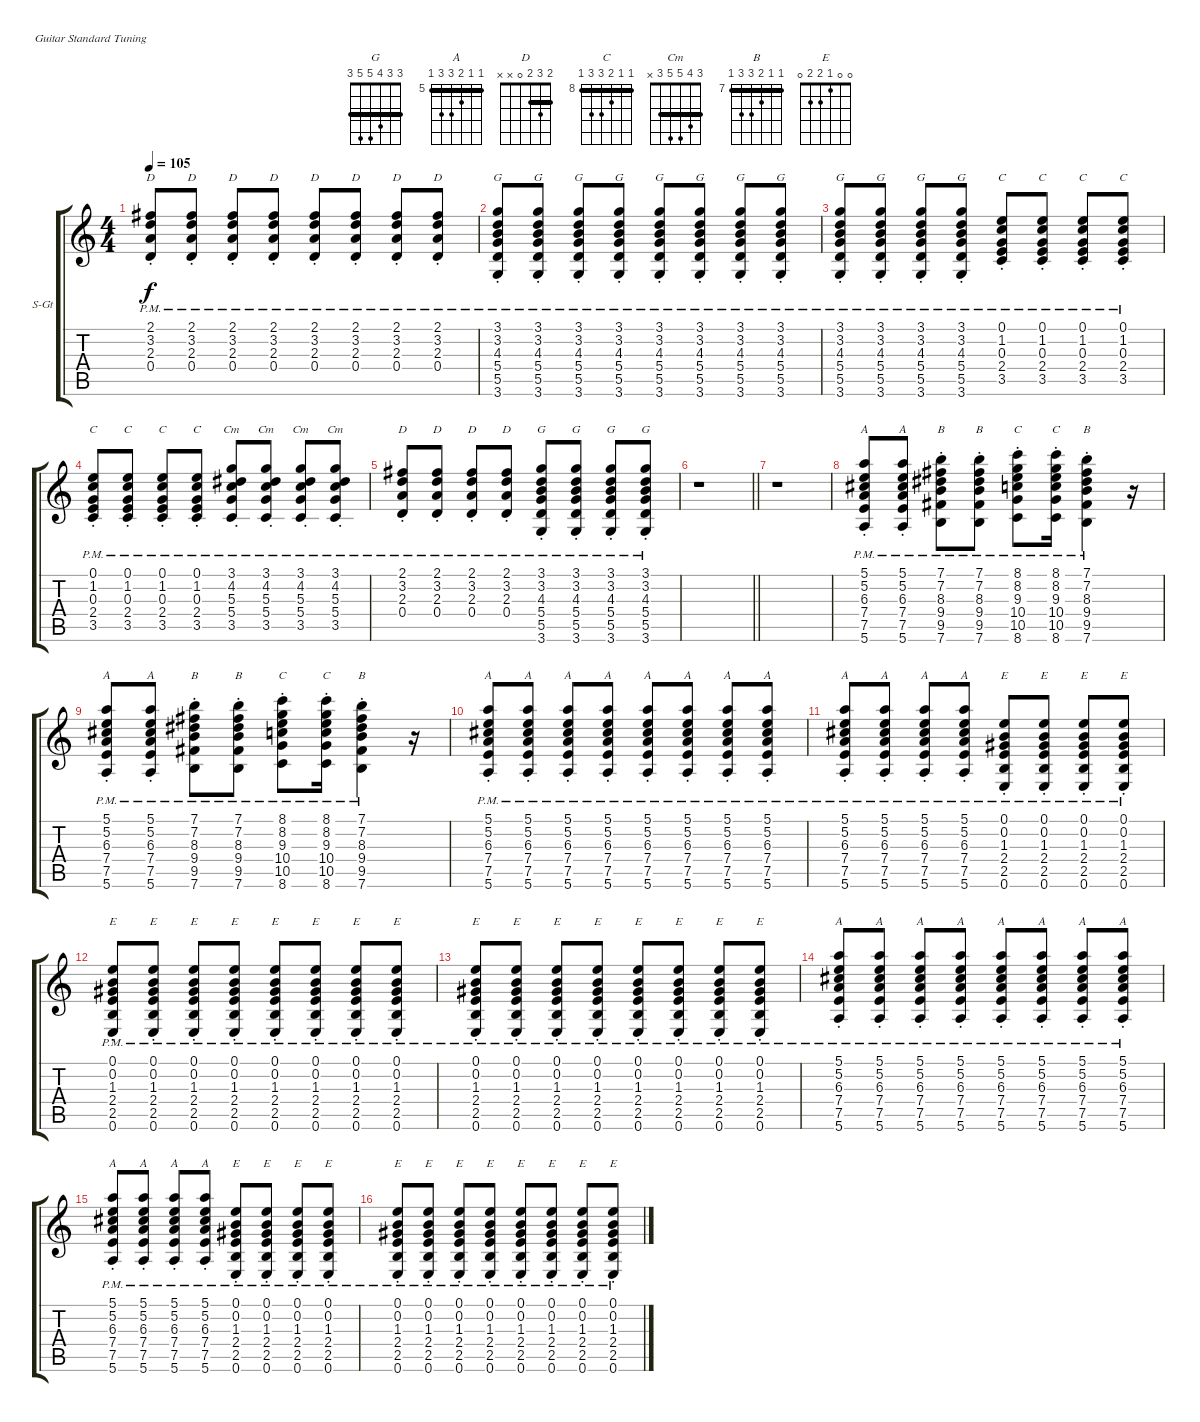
\bracketExtendMode groupsimilarinstruments
\firstSystemTrackNameOrientation horizontal
\otherSystemsTrackNameOrientation horizontal
\track ("Äîðîæêà 2" "S-Gt") {instrument acousticguitarsteel}
\staff {score tabs}
\tuning (E4 B3 G3 D3 A2 E2)
\chord ("G" 3 3 4 5 5 3) {barre (3 3)}
\chord ("A" 5 5 6 7 7 5) {firstfret 5 barre (5 5)}
\chord ("D" 2 3 2 0 x x) {barre 2}
\chord ("C" 0 1 0 2 3 x)
\chord ("Cm" 3 4 5 5 3 x) {barre 3}
\chord ("B" 7 7 8 9 9 7) {firstfret 7 barre (7 7)}
\chord ("C" 8 8 9 10 10 8) {firstfret 8 barre (8 8)}
\chord ("E" 0 0 1 2 2 0)
\ts (4 4)
\tempo 105
\clef g2
\ks c
(2.1{pm st} 3.2{pm st} 2.3{pm st} 0.4{pm st}).8{ch "D" dy f} (2.1{pm st} 3.2{pm st} 2.3{pm st} 0.4{pm st}).8{ch "D"} (2.1{pm st} 3.2{pm st} 2.3{pm st} 0.4{pm st}).8{ch "D"} (2.1{pm st} 3.2{pm st} 2.3{pm st} 0.4{pm st}).8{ch "D"} (2.1{pm st} 3.2{pm st} 2.3{pm st} 0.4{pm st}).8{ch "D"} (2.1{pm st} 3.2{pm st} 2.3{pm st} 0.4{pm st}).8{ch "D"} (2.1{pm st} 3.2{pm st} 2.3{pm st} 0.4{pm st}).8{ch "D"} (2.1{pm st} 3.2{pm st} 2.3{pm st} 0.4{pm st}).8{ch "D"} |
(3.1{pm st} 3.2{pm st} 4.3{pm st} 5.4{pm st} 5.5{pm st} 3.6{pm st}).8{ch "G"} (3.1{pm st} 3.2{pm st} 4.3{pm st} 5.4{pm st} 5.5{pm st} 3.6{pm st}).8{ch "G"} (3.1{pm st} 3.2{pm st} 4.3{pm st} 5.4{pm st} 5.5{pm st} 3.6{pm st}).8{ch "G"} (3.1{pm st} 3.2{pm st} 4.3{pm st} 5.4{pm st} 5.5{pm st} 3.6{pm st}).8{ch "G"} (3.1{pm st} 3.2{pm st} 4.3{pm st} 5.4{pm st} 5.5{pm st} 3.6{pm st}).8{ch "G"} (3.1{pm st} 3.2{pm st} 4.3{pm st} 5.4{pm st} 5.5{pm st} 3.6{pm st}).8{ch "G"} (3.1{pm st} 3.2{pm st} 4.3{pm st} 5.4{pm st} 5.5{pm st} 3.6{pm st}).8{ch "G"} (3.1{pm st} 3.2{pm st} 4.3{pm st} 5.4{pm st} 5.5{pm st} 3.6{pm st}).8{ch "G"} |
(3.1{pm st} 3.2{pm st} 4.3{pm st} 5.4{pm st} 5.5{pm st} 3.6{pm st}).8{ch "G"} (3.1{pm st} 3.2{pm st} 4.3{pm st} 5.4{pm st} 5.5{pm st} 3.6{pm st}).8{ch "G"} (3.1{pm st} 3.2{pm st} 4.3{pm st} 5.4{pm st} 5.5{pm st} 3.6{pm st}).8{ch "G"} (3.1{pm st} 3.2{pm st} 4.3{pm st} 5.4{pm st} 5.5{pm st} 3.6{pm st}).8{ch "G"} (0.1{pm st} 1.2{pm st} 0.3{pm st} 2.4{pm st} 3.5{pm st}).8{ch "C"} (0.1{pm st} 1.2{pm st} 0.3{pm st} 2.4{pm st} 3.5{pm st}).8{ch "C"} (0.1{pm st} 1.2{pm st} 0.3{pm st} 2.4{pm st} 3.5{pm st}).8{ch "C"} (0.1{pm st} 1.2{pm st} 0.3{pm st} 2.4{pm st} 3.5{pm st}).8{ch "C"} |
(0.1{pm st} 1.2{pm st} 0.3{pm st} 2.4{pm st} 3.5{pm st}).8{ch "C"} (0.1{pm st} 1.2{pm st} 0.3{pm st} 2.4{pm st} 3.5{pm st}).8{ch "C"} (0.1{pm st} 1.2{pm st} 0.3{pm st} 2.4{pm st} 3.5{pm st}).8{ch "C"} (0.1{pm st} 1.2{pm st} 0.3{pm st} 2.4{pm st} 3.5{pm st}).8{ch "C"} (3.1{pm st} 4.2{pm st} 5.3{pm st} 5.4{pm st} 3.5{pm st}).8{ch "Cm"} (3.1{pm st} 4.2{pm st} 5.3{pm st} 5.4{pm st} 3.5{pm st}).8{ch "Cm"} (3.1{pm st} 4.2{pm st} 5.3{pm st} 5.4{pm st} 3.5{pm st}).8{ch "Cm"} (3.1{pm st} 4.2{pm st} 5.3{pm st} 5.4{pm st} 3.5{pm st}).8{ch "Cm"} |
(2.1{pm st} 3.2{pm st} 2.3{pm st} 0.4{pm st}).8{ch "D"} (2.1{pm st} 3.2{pm st} 2.3{pm st} 0.4{pm st}).8{ch "D"} (2.1{pm st} 3.2{pm st} 2.3{pm st} 0.4{pm st}).8{ch "D"} (2.1{pm st} 3.2{pm st} 2.3{pm st} 0.4{pm st}).8{ch "D"} (3.1{pm st} 3.2{pm st} 4.3{pm st} 5.4{pm st} 5.5{pm st} 3.6{pm st}).8{ch "G"} (3.1{pm st} 3.2{pm st} 4.3{pm st} 5.4{pm st} 5.5{pm st} 3.6{pm st}).8{ch "G"} (3.1{pm st} 3.2{pm st} 4.3{pm st} 5.4{pm st} 5.5{pm st} 3.6{pm st}).8{ch "G"} (3.1{pm st} 3.2{pm st} 4.3{pm st} 5.4{pm st} 5.5{pm st} 3.6{pm st}).8{ch "G"} |
\barLineRight lightlight
r.1 |
r.1 |
(5.1{pm st} 5.2{pm st} 6.3{pm st} 7.4{pm st} 7.5{pm st} 5.6{pm st}).8{ch "A"} (5.1{pm st} 5.2{pm st} 6.3{pm st} 7.4{pm st} 7.5{pm st} 5.6{pm st}).8{ch "A"} (7.1{pm st} 7.2{pm st} 8.3{pm st} 9.4{pm st} 9.5{pm st} 7.6{pm st}).8{ch "B"} (7.1{pm st} 7.2{pm st} 8.3{pm st} 9.4{pm st} 9.5{pm st} 7.6{pm st}).8{ch "B"} (8.1{pm st} 8.2{pm st} 9.3{pm st} 10.4{pm st} 10.5{pm st} 8.6{pm st}).8{ch "C"} (8.1{pm st} 8.2{pm st} 9.3{pm st} 10.4{pm st} 10.5{pm st} 8.6{pm st}).16{ch "C"} (7.1{pm st} 7.2{pm st} 8.3{pm st} 9.4{pm st} 9.5{pm st} 7.6{pm st}).4{ch "B"} r.16 |
(5.1{pm st} 5.2{pm st} 6.3{pm st} 7.4{pm st} 7.5{pm st} 5.6{pm st}).8{ch "A"} (5.1{pm st} 5.2{pm st} 6.3{pm st} 7.4{pm st} 7.5{pm st} 5.6{pm st}).8{ch "A"} (7.1{pm st} 7.2{pm st} 8.3{pm st} 9.4{pm st} 9.5{pm st} 7.6{pm st}).8{ch "B"} (7.1{pm st} 7.2{pm st} 8.3{pm st} 9.4{pm st} 9.5{pm st} 7.6{pm st}).8{ch "B"} (8.1{pm st} 8.2{pm st} 9.3{pm st} 10.4{pm st} 10.5{pm st} 8.6{pm st}).8{ch "C"} (8.1{pm st} 8.2{pm st} 9.3{pm st} 10.4{pm st} 10.5{pm st} 8.6{pm st}).16{ch "C"} (7.1{pm st} 7.2{pm st} 8.3{pm st} 9.4{pm st} 9.5{pm st} 7.6{pm st}).4{ch "B"} r.16 |
(5.1{pm st} 5.2{pm st} 6.3{pm st} 7.4{pm st} 7.5{pm st} 5.6{pm st}).8{ch "A"} (5.1{pm st} 5.2{pm st} 6.3{pm st} 7.4{pm st} 7.5{pm st} 5.6{pm st}).8{ch "A"} (5.1{pm st} 5.2{pm st} 6.3{pm st} 7.4{pm st} 7.5{pm st} 5.6{pm st}).8{ch "A"} (5.1{pm st} 5.2{pm st} 6.3{pm st} 7.4{pm st} 7.5{pm st} 5.6{pm st}).8{ch "A"} (5.1{pm st} 5.2{pm st} 6.3{pm st} 7.4{pm st} 7.5{pm st} 5.6{pm st}).8{ch "A"} (5.1{pm st} 5.2{pm st} 6.3{pm st} 7.4{pm st} 7.5{pm st} 5.6{pm st}).8{ch "A"} (5.1{pm st} 5.2{pm st} 6.3{pm st} 7.4{pm st} 7.5{pm st} 5.6{pm st}).8{ch "A"} (5.1{pm st} 5.2{pm st} 6.3{pm st} 7.4{pm st} 7.5{pm st} 5.6{pm st}).8{ch "A"} |
(5.1{pm st} 5.2{pm st} 6.3{pm st} 7.4{pm st} 7.5{pm st} 5.6{pm st}).8{ch "A"} (5.1{pm st} 5.2{pm st} 6.3{pm st} 7.4{pm st} 7.5{pm st} 5.6{pm st}).8{ch "A"} (5.1{pm st} 5.2{pm st} 6.3{pm st} 7.4{pm st} 7.5{pm st} 5.6{pm st}).8{ch "A"} (5.1{pm st} 5.2{pm st} 6.3{pm st} 7.4{pm st} 7.5{pm st} 5.6{pm st}).8{ch "A"} (0.1{pm st} 0.2{pm st} 1.3{pm st} 2.4{pm st} 2.5{pm st} 0.6{pm st}).8{ch "E"} (0.1{pm st} 0.2{pm st} 1.3{pm st} 2.4{pm st} 2.5{pm st} 0.6{pm st}).8{ch "E"} (0.1{pm st} 0.2{pm st} 1.3{pm st} 2.4{pm st} 2.5{pm st} 0.6{pm st}).8{ch "E"} (0.1{pm st} 0.2{pm st} 1.3{pm st} 2.4{pm st} 2.5{pm st} 0.6{pm st}).8{ch "E"} |
(0.1{pm st} 0.2{pm st} 1.3{pm st} 2.4{pm st} 2.5{pm st} 0.6{pm st}).8{ch "E"} (0.1{pm st} 0.2{pm st} 1.3{pm st} 2.4{pm st} 2.5{pm st} 0.6{pm st}).8{ch "E"} (0.1{pm st} 0.2{pm st} 1.3{pm st} 2.4{pm st} 2.5{pm st} 0.6{pm st}).8{ch "E"} (0.1{pm st} 0.2{pm st} 1.3{pm st} 2.4{pm st} 2.5{pm st} 0.6{pm st}).8{ch "E"} (0.1{pm st} 0.2{pm st} 1.3{pm st} 2.4{pm st} 2.5{pm st} 0.6{pm st}).8{ch "E"} (0.1{pm st} 0.2{pm st} 1.3{pm st} 2.4{pm st} 2.5{pm st} 0.6{pm st}).8{ch "E"} (0.1{pm st} 0.2{pm st} 1.3{pm st} 2.4{pm st} 2.5{pm st} 0.6{pm st}).8{ch "E"} (0.1{pm st} 0.2{pm st} 1.3{pm st} 2.4{pm st} 2.5{pm st} 0.6{pm st}).8{ch "E"} |
(0.1{pm st} 0.2{pm st} 1.3{pm st} 2.4{pm st} 2.5{pm st} 0.6{pm st}).8{ch "E"} (0.1{pm st} 0.2{pm st} 1.3{pm st} 2.4{pm st} 2.5{pm st} 0.6{pm st}).8{ch "E"} (0.1{pm st} 0.2{pm st} 1.3{pm st} 2.4{pm st} 2.5{pm st} 0.6{pm st}).8{ch "E"} (0.1{pm st} 0.2{pm st} 1.3{pm st} 2.4{pm st} 2.5{pm st} 0.6{pm st}).8{ch "E"} (0.1{pm st} 0.2{pm st} 1.3{pm st} 2.4{pm st} 2.5{pm st} 0.6{pm st}).8{ch "E"} (0.1{pm st} 0.2{pm st} 1.3{pm st} 2.4{pm st} 2.5{pm st} 0.6{pm st}).8{ch "E"} (0.1{pm st} 0.2{pm st} 1.3{pm st} 2.4{pm st} 2.5{pm st} 0.6{pm st}).8{ch "E"} (0.1{pm st} 0.2{pm st} 1.3{pm st} 2.4{pm st} 2.5{pm st} 0.6{pm st}).8{ch "E"} |
(5.1{pm st} 5.2{pm st} 6.3{pm st} 7.4{pm st} 7.5{pm st} 5.6{pm st}).8{ch "A"} (5.1{pm st} 5.2{pm st} 6.3{pm st} 7.4{pm st} 7.5{pm st} 5.6{pm st}).8{ch "A"} (5.1{pm st} 5.2{pm st} 6.3{pm st} 7.4{pm st} 7.5{pm st} 5.6{pm st}).8{ch "A"} (5.1{pm st} 5.2{pm st} 6.3{pm st} 7.4{pm st} 7.5{pm st} 5.6{pm st}).8{ch "A"} (5.1{pm st} 5.2{pm st} 6.3{pm st} 7.4{pm st} 7.5{pm st} 5.6{pm st}).8{ch "A"} (5.1{pm st} 5.2{pm st} 6.3{pm st} 7.4{pm st} 7.5{pm st} 5.6{pm st}).8{ch "A"} (5.1{pm st} 5.2{pm st} 6.3{pm st} 7.4{pm st} 7.5{pm st} 5.6{pm st}).8{ch "A"} (5.1{pm st} 5.2{pm st} 6.3{pm st} 7.4{pm st} 7.5{pm st} 5.6{pm st}).8{ch "A"} |
(5.1{pm st} 5.2{pm st} 6.3{pm st} 7.4{pm st} 7.5{pm st} 5.6{pm st}).8{ch "A"} (5.1{pm st} 5.2{pm st} 6.3{pm st} 7.4{pm st} 7.5{pm st} 5.6{pm st}).8{ch "A"} (5.1{pm st} 5.2{pm st} 6.3{pm st} 7.4{pm st} 7.5{pm st} 5.6{pm st}).8{ch "A"} (5.1{pm st} 5.2{pm st} 6.3{pm st} 7.4{pm st} 7.5{pm st} 5.6{pm st}).8{ch "A"} (0.1{pm st} 0.2{pm st} 1.3{pm st} 2.4{pm st} 2.5{pm st} 0.6{pm st}).8{ch "E"} (0.1{pm st} 0.2{pm st} 1.3{pm st} 2.4{pm st} 2.5{pm st} 0.6{pm st}).8{ch "E"} (0.1{pm st} 0.2{pm st} 1.3{pm st} 2.4{pm st} 2.5{pm st} 0.6{pm st}).8{ch "E"} (0.1{pm st} 0.2{pm st} 1.3{pm st} 2.4{pm st} 2.5{pm st} 0.6{pm st}).8{ch "E"} |
(0.1{pm st} 0.2{pm st} 1.3{pm st} 2.4{pm st} 2.5{pm st} 0.6{pm st}).8{ch "E"} (0.1{pm st} 0.2{pm st} 1.3{pm st} 2.4{pm st} 2.5{pm st} 0.6{pm st}).8{ch "E"} (0.1{pm st} 0.2{pm st} 1.3{pm st} 2.4{pm st} 2.5{pm st} 0.6{pm st}).8{ch "E"} (0.1{pm st} 0.2{pm st} 1.3{pm st} 2.4{pm st} 2.5{pm st} 0.6{pm st}).8{ch "E"} (0.1{pm st} 0.2{pm st} 1.3{pm st} 2.4{pm st} 2.5{pm st} 0.6{pm st}).8{ch "E"} (0.1{pm st} 0.2{pm st} 1.3{pm st} 2.4{pm st} 2.5{pm st} 0.6{pm st}).8{ch "E"} (0.1{pm st} 0.2{pm st} 1.3{pm st} 2.4{pm st} 2.5{pm st} 0.6{pm st}).8{ch "E"} (0.1{pm st} 0.2{pm st} 1.3{pm st} 2.4{pm st} 2.5{pm st} 0.6{pm st}).8{ch "E"}
